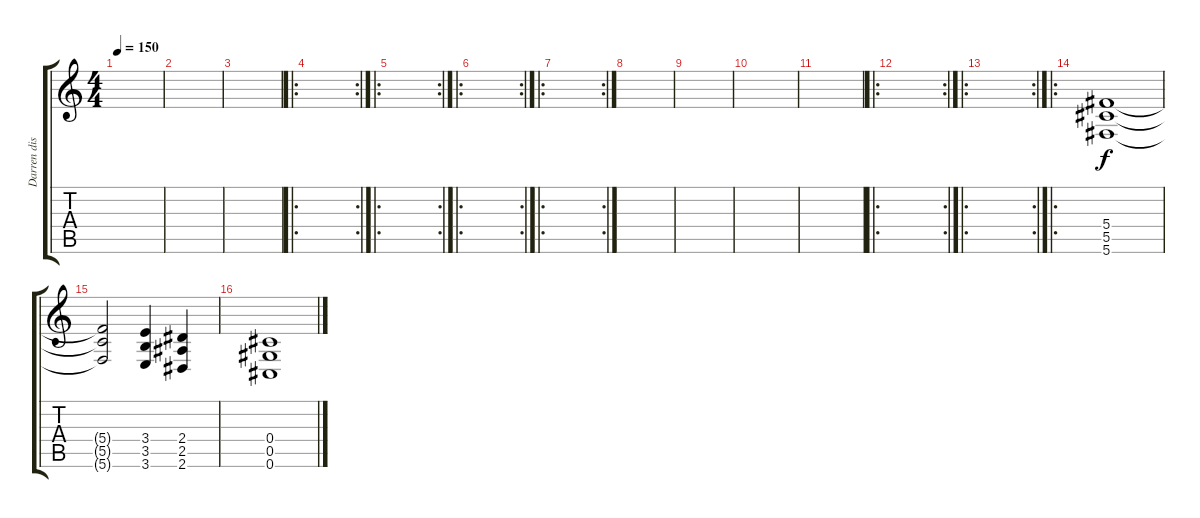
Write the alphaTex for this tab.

\track ("Darren distorted" "Darren dis") {instrument overdrivenguitar}
\staff {score tabs}
\tuning (Eb4 Bb3 Gb3 Db3 Ab2 Db2) {hide}
\ts (4 4)
\tempo 150
\clef g2
\ks c
|
|
|
\ro
\rc 2
|
\ro
\rc 2
|
\ro
\rc 2
|
\ro
\rc 2
|
|
|
|
|
\ro
\rc 2
|
\ro
\rc 2
|
\ro
(5.4 5.5 5.6).1 |
(5.4{t} 5.5{t} 5.6{t}).2 (3.4 3.5 3.6).4 (2.4 2.5 2.6).4 |
(0.4 0.5 0.6).1
